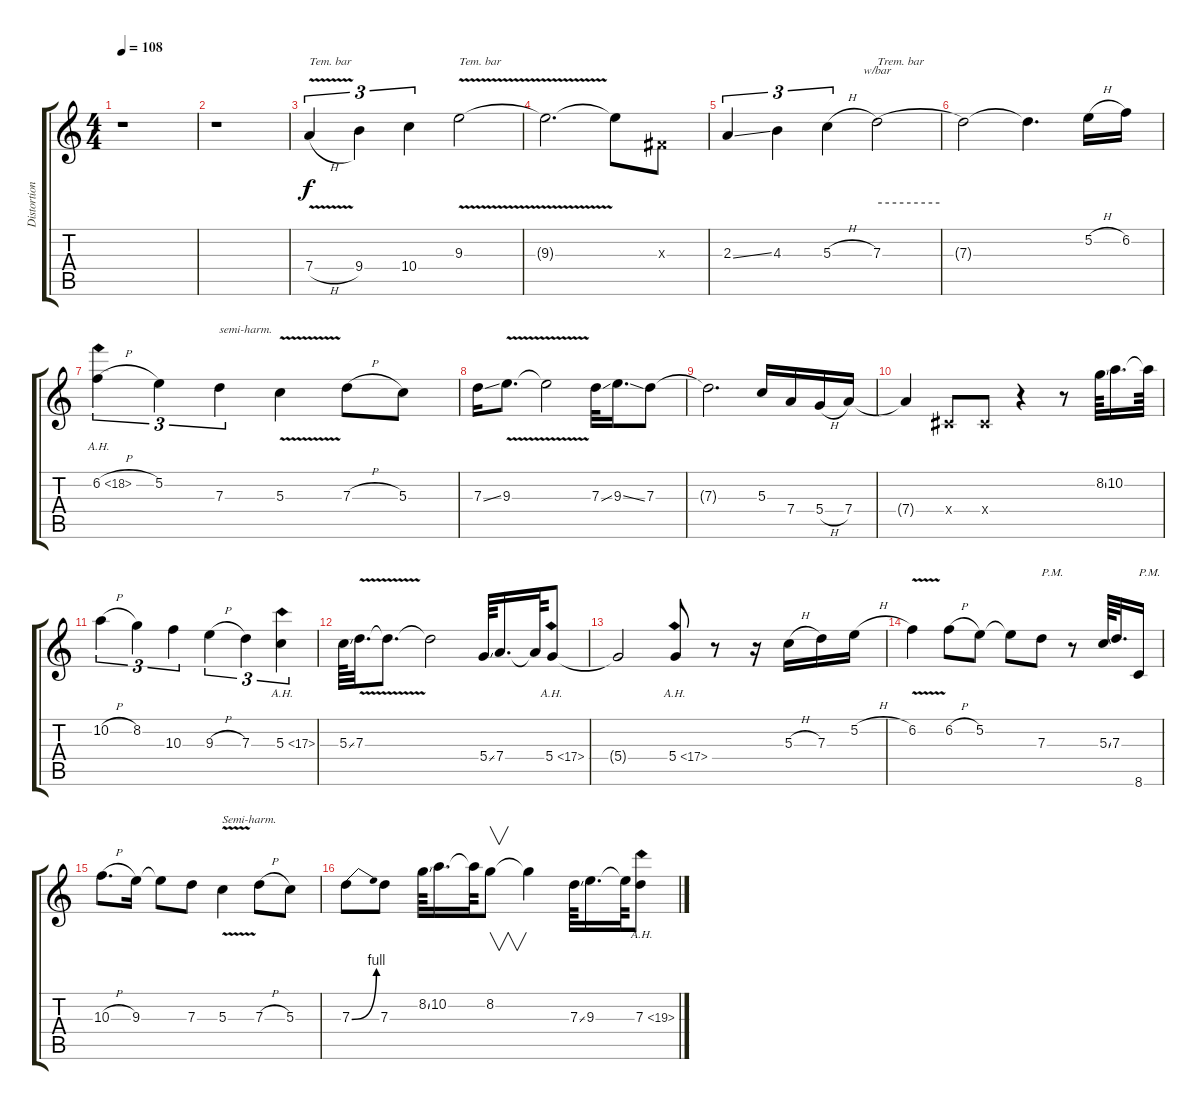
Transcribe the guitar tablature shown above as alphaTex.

\track ("Distortion Guitar 2" "Distortion") {instrument distortionguitar}
\staff {score tabs}
\tuning (E4 B3 G3 D3 A2 E2) {hide}
\ts (4 4)
\tempo 108
\clef g2
\ks c
r.1{dy f} |
r.1 |
7.4{v h}.4{tu (3 2) txt "Tem. bar"} 9.4.4{tu (3 2)} 10.4.4{tu (3 2)} 9.3{v}.2{txt "Tem. bar"} |
9.3{t}.2{d} 9.3{t}.8 -1.3{x}.8 |
2.3{ss}.4{tu (3 2)} 4.3.4{tu (3 2)} 5.3{h}.4{tu (3 2)} 7.3.2{tbe (hold default 0 0 60 0) txt "Trem. bar"} |
7.3{t}.2 7.3{t}.4{d} 5.2{h}.16 6.2.16 |
6.2{ah 12 h}.4{tu (3 2)} 5.2.4{tu (3 2)} 7.3.4{tu (3 2) txt "semi-harm."} 5.3{v}.4 7.3{h}.8 5.3.8 |
7.3{ss}.16 9.3{v}.8{d} 9.3{t}.2 7.3{ss}.32 9.3{ss}.16{d} 7.3.8 |
7.3{t}.2{d} 5.3.16 7.4.16 5.4{h}.16 7.4.16 |
7.4{t}.4 -1.4{x}.8 -1.4{x}.8 r.4 r.8 8.2{ss}.64 10.2.16{d} 10.2{t}.64 |
10.2{h}.4{tu (3 2)} 8.2.4{tu (3 2)} 10.3.4{tu (3 2)} 9.3{h}.4{tu (3 2)} 7.3.4{tu (3 2)} 5.3{ah 12}.4{tu (3 2)} |
5.3{ss}.64 7.3{v}.32{d} 7.3{t}.8{d} 7.3{t}.2 5.4{ss}.64 7.4.16{d} 7.4{t}.64 5.4{ah 12}.8 |
5.4{t}.2 5.4{ah 12}.8 r.8 r.16 5.3{h}.16 7.3.16 5.2{h}.16 |
6.2{v}.4 6.2{h}.8 5.2.8 5.2{t}.8 7.3.8{txt "P.M."} r.8 5.3{ss}.64 7.3.32{d} 8.6.16{txt "P.M."} |
10.3{h}.8{d} 9.3.16 9.3{t}.8 7.3.8 5.3{v}.4{txt "Semi-harm."} 7.3{h}.8 5.3.8 |
7.3{be (bend 0 0 60 4)}.8 7.3.8 8.2{ss}.64 10.2.16{d} 10.2{t}.64 8.2.8{v} 8.2{t}.4 7.3{ss}.64 9.3.16{d} 9.3{t}.64 7.3{ah 12}.8
